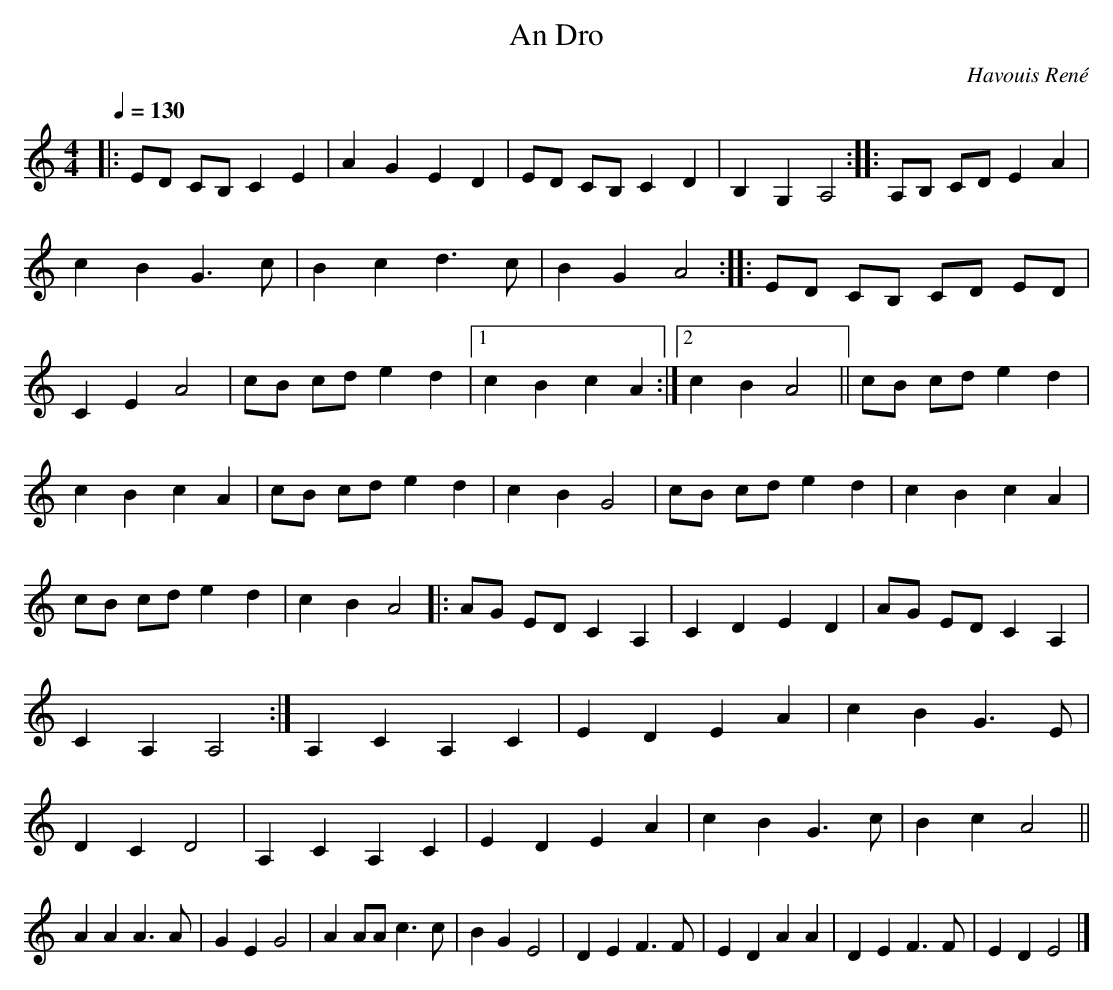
X:1
T:An Dro
C:Havouis René
L:1/8
Q:1/4=130
M:4/4
K:C
|: ED CB, C2 E2 | A2 G2 E2 D2 | ED CB, C2 D2 | B,2 G,2 A,4 ::\
A,B, CD E2 A2 | c2 B2 G3c | B2 c2 d3c | B2 G2 A4 ::\
ED CB, CD ED | C2 E2 A4 | cB cd e2 d2 |1 c2 B2 c2 A2 :|2 c2 B2 A4 || \
cB cd e2 d2 | c2 B2 c2 A2 | cB cd e2 d2 | c2 B2 G4 | \
cB cd e2 d2 | c2 B2 c2 A2 | cB cd e2 d2 | c2 B2 A4 |: \
AG ED C2 A,2 | C2 D2 E2 D2 | AG ED C2 A,2 | C2 A,2 A,4 :| \
A,2 C2 A,2 C2 | E2 D2 E2 A2 | c2 B2 G3E | D2 C2 D4 |\
A,2 C2 A,2 C2 | E2 D2 E2 A2 | c2 B2 G3c | B2 c2 A4 ||
A2 A2 A3A | G2 E2 G4 | A2 AA c3c | B2 G2 E4 | \
D2 E2 F3F | E2 D2 A2 A2 | D2 E2 F3F | E2 D2 E4 |]
